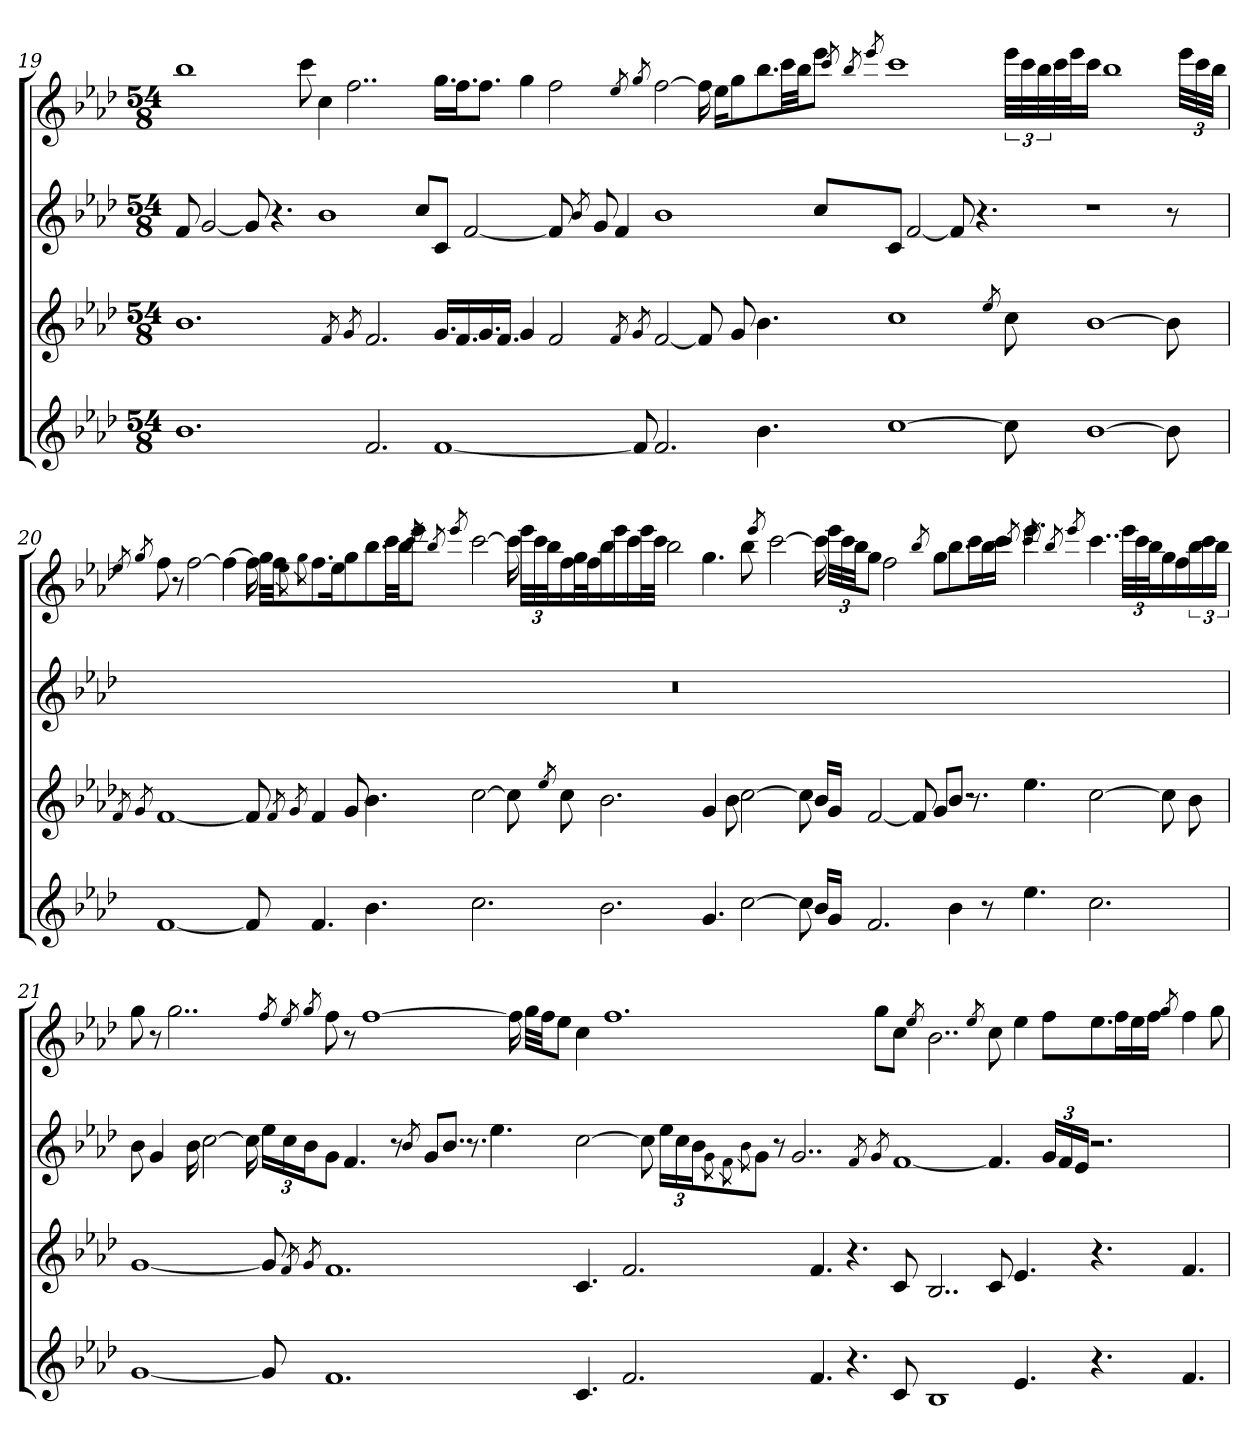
**kern	**kern	**kern	**kern
*part4	*part3	*part2	*part1
*staff4	*staff3	*staff2	*staff1
*clefG2	*clefG2	*clefG2	*clefG2
*k[b-e-a-d-]	*k[b-e-a-d-]	*k[b-e-a-d-]	*k[b-e-a-d-]
*M54/8	*M54/8	*M54/8	*M54/8
=19	=19	=19	=19
1.b-	1.b-	8f	1bb-
.	.	[2g	.
.	.	8g]	.
.	.	4.r	.
.	.	.	8ccc
.	.	1b-	4cc
.	.	.	2..ff
.	8qf	.	.
.	8qg	.	.
2.f	2.f	.	.
.	.	8cc/L	.
[1f	16.g/LL	8c/J	16.gg\LL
.	16.f/	.	16.ff\J
.	.	[2f	.
.	16.g/	.	8.ff\J
.	16.f/JJ	.	.
.	4g	.	4gg
.	2f	8f]	2ff
.	.	8qb-	.
.	.	8g	.
.	.	4f	.
8f]	.	.	.
.	8qf	.	8qee-
.	8qg	.	8qgg
2.f	[2f	1b-	[2ff
.	8f]	.	16ff]
.	.	.	16ee-\KL
.	8g	.	8gg\
4.b-	4.b-	.	8.bb-\
.	.	.	32ccc\LL
.	.	.	32bb-\JJ
.	.	8cc/L	8eee-\J
.	.	.	8qccc
.	.	.	8qbb-
.	.	.	8qeee-
[1cc	1cc	8c/J	1ccc
.	.	[2f	.
.	.	8f]	.
.	.	4.r	.
.	8qee-	.	.
8cc]	8cc	.	48eee-\LLL
.	.	.	48ccc\
.	.	.	48bb-\
.	.	.	32ccc\
.	.	.	32eee-\J
[1b-	[1b-	1r	16ccc\JJ
.	.	.	1bb-
8b-]	8b-]	8r	.
.	.	.	48eee-\LLL
.	.	.	48ccc\
.	.	.	48bb-\JJJ
=20	=20	=20	=20
.	8qf	.	8qee-
.	8qg	.	8qgg
[1f	[1f	4%27r	8ff
.	.	.	8r
.	.	.	[2ff
.	.	.	4ff_
8f]	8f]	.	16ff]
.	.	.	32gg\LLL
.	.	.	32ff\JJ
.	8qf	.	8qee-\
.	8qg	.	8qgg\
4.f	4f	.	8.ff\
.	.	.	16ee-\K
.	8g	.	8gg\
4.b-	4.b-	.	8.bb-\
.	.	.	32ccc\LL
.	.	.	32bb-\JJ
.	.	.	8eee-\J
.	.	.	8qccc
.	.	.	8qbb-
.	.	.	8qeee-
2.cc	[2cc	.	[2ccc
.	8cc]	.	16ccc]
.	.	.	48eee-\LLL
.	.	.	48ccc\
.	.	.	48bb-\J
.	8qee-	.	.
.	8cc	.	16ff\
.	.	.	32gg\L
.	.	.	32ff\J
2.b-	2.b-	.	16bb-\
.	.	.	16eee-\
.	.	.	16ccc\
.	.	.	32eee-\L
.	.	.	32ccc\JJJ
.	.	.	2bb-
4.g	4g	.	4.gg
.	8b-	.	.
[2cc	[2cc	.	8bb-
.	.	.	8qeee-
.	.	.	[2ccc
8cc]	8cc]	.	.
16b-/LL	16b-/LL	.	16ccc]
16g/JJ	16g/JJ	.	48eee-\LLL
.	.	.	48ccc\
.	.	.	48bb-\JJ
2.f	[2f	.	8gg\J
.	.	.	2ff
.	8f]	.	.
.	.	.	8qbb-
.	8g/L	.	8gg\L
4b-	8.b-/J	.	8.bb-\
.	8.r	.	16ccc\L
8r	.	.	16bb-\
.	.	.	16ccc\JJ
.	.	.	8qccc
4.ee-	4.ee-	.	4.eee-
.	.	.	8qccc
.	.	.	8qbb-
.	.	.	8qeee-
2.cc	[2cc	.	4..ccc
.	.	.	48eee-\LLL
.	.	.	48ccc\
.	.	.	48bb-\J
.	8cc]	.	16gg\
.	.	.	16ff\
.	8b-	.	24bb-\
.	.	.	24ccc\
.	.	.	24bb-\JJ
=21	=21	=21	=21
[1g	[1g	8b-	8gg
.	.	4g	8r
.	.	.	2..gg
.	.	16b-	.
.	.	[2cc	.
.	.	16cc]	.
8g]	8g]	24ee-\LL	.
.	.	24cc\	.
.	.	24b-\J	.
.	.	.	8qff
.	8qf	.	8qee-
.	8qg	.	8qgg
1.f	1.f	8g\J	8ff
.	.	4.f	8r
.	.	.	[1ff
.	.	8r	.
.	.	8qb-	.
.	.	8g/L	.
.	.	8.b-/J	.
.	.	8.r	.
.	.	4.ee-	.
.	.	.	16ff]
.	.	.	32gg\LLL
.	.	.	32ff\JJ
.	.	.	8ee-\J
4.c	4.c	[2cc	4cc
.	.	.	1.ff
2.f	2.f	.	.
.	.	8cc]	.
.	.	24ee-\LL	.
.	.	24cc\	.
.	.	24b-\J	.
.	.	8qg\	.
.	.	8qf\	.
.	.	8qb-\	.
.	.	8g\J	.
.	.	8r	.
.	.	2..g	.
4.f	4.f	.	.
4.r	4.r	.	.
.	.	.	8gg\L
.	.	8qf	.
.	.	8qg	.
8c	8c	[1f	8cc\J
.	.	.	8qee-
1B-	2..B-	.	2..b-
.	.	.	8qee-
.	8c	4.f]	8cc
4.e-	4.e-	.	4ee-
.	.	24g/LL	8ff\L
.	.	24f/	.
.	.	24e-/JJ	.
4.r	4.r	2.r	8.ee-\
.	.	.	16ff\L
.	.	.	16ee-\
.	.	.	16ff\JJ
.	.	.	8qgg
4.f	4.f	.	4ff
.	.	.	8gg
=	=	=	=
*-	*-	*-	*-
